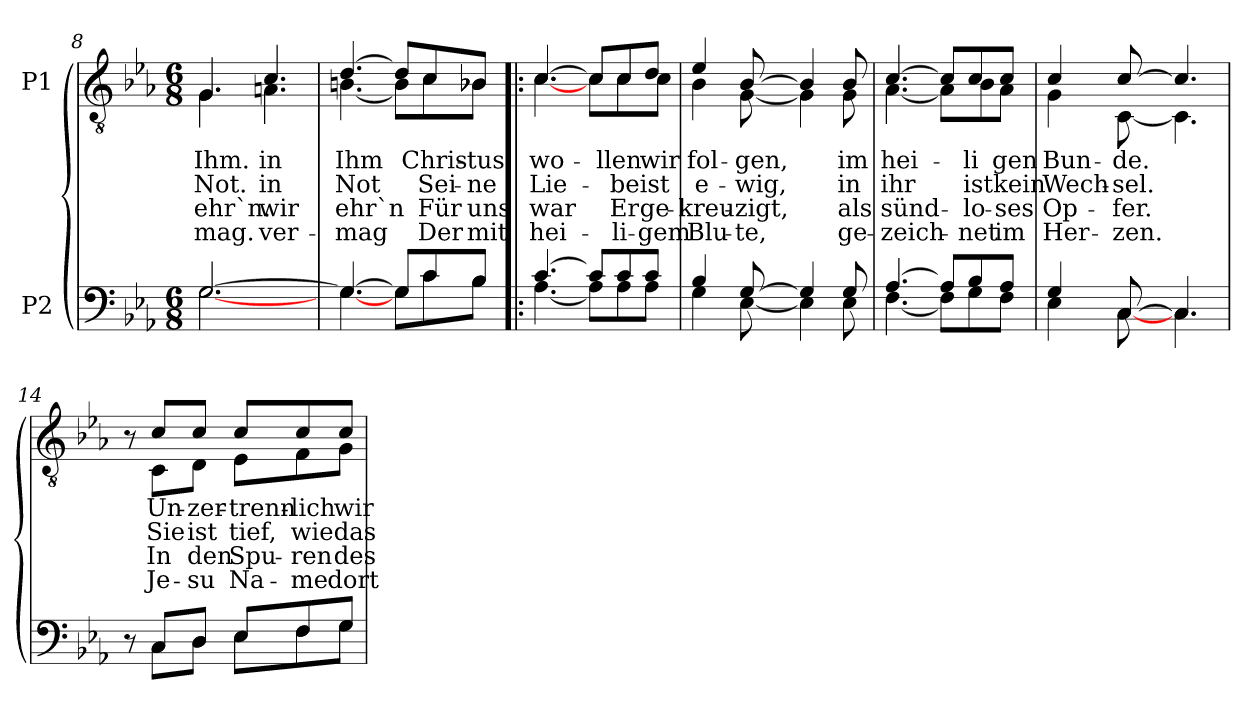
**kern	**kern	**text	**text	**text	**text
*part2	*part1	*part1	*part1	*part1	*part1
*staff2	*staff1	*staff1	*staff1	*staff1	*staff1
*I"P2	*I"P1	*	*	*	*
*clefF4	*clefGv2	*	*	*	*
*	*ITrd7c12	*	*	*	*
*k[b-e-a-]	*k[b-e-a-]	*	*	*	*
*E-:	*E-:	*	*	*	*
*M6/8	*M6/8	*	*	*	*
=8	=8	=8	=8	=8	=8
*^	*	*	*	*	*
!	!	!	!LO:LY:b:color=#000000	!LO:LY:b:color=#000000	!LO:LY:b:color=#000000	!LO:LY:b:color=#000000
*	*	*^	*	*	*	*
[>2.Gi/	[<2.Gi\	4.GGi/	4.GGi\	Ihm.	Not.	ehr`n.	-mag.
!	!	!	!	!LO:LY:b:color=#000000	!LO:LY:b:color=#000000	!LO:LY:b:color=#000000	!LO:LY:b:color=#000000
.	.	4.Ci/	4.AAni\	in	in	wir	ver-
=9	=9	=9	=9	=9	=9	=9	=9
!	!	!	!	!LO:LY:b:color=#000000	!LO:LY:b:color=#000000	!LO:LY:b:color=#000000	!LO:LY:b:color=#000000
4.Gi/_<	[<4.Gi\	[>4.Di/	[<4.BBni\	Ihm	Not	ehr`n	-mag
8Gi/L]	8Gi\L	8Di/L]	8BBi\L]	.	.	.	.
!	!	!	!	!LO:LY:b:color=#000000	!LO:LY:b:color=#000000	!LO:LY:b:color=#000000	!LO:LY:b:color=#000000
8ci/	8ci\	8Ci/	8Ci\	Chris-	Sei-	Für	Der
!	!	!	!	!LO:LY:b:color=#000000	!LO:LY:b:color=#000000	!LO:LY:b:color=#000000	!LO:LY:b:color=#000000
8B-i/J	8B-i\J	8BB-Xi/J	8BB-i\J	-tus	-ne	uns	mit
=10!|:	=10!|:	=10!|:	=10!|:	=10!|:	=10!|:	=10!|:	=10!|:
!	!	!	!	!LO:LY:b:color=#000000	!LO:LY:b:color=#000000	!LO:LY:b:color=#000000	!LO:LY:b:color=#000000
[>4.ci/	[<4.A-i\	[>4.Ci/	[<4.Ci\	wo-	Lie-	war	hei-
8ci/L]	8A-i\L]	8Ci/L]	8Ci\L	.	.	.	.
!	!	!	!	!LO:LY:b:color=#000000	!LO:LY:b:color=#000000	!LO:LY:b:color=#000000	!LO:LY:b:color=#000000
8ci/	8A-i\	8Ci/	8Ci\	-llen	-be	Er	-li-
!	!	!	!	!LO:LY:b:color=#000000	!LO:LY:b:color=#000000	!LO:LY:b:color=#000000	!LO:LY:b:color=#000000
8ci/J	8A-i\J	8Di/J	8Ci\J	wir	ist	ge-	-gem
!!LO:LB:g=z	!!
=11	=11	=11	=11	=11	=11	=11	=11
!	!	!	!	!LO:LY:b:color=#000000	!LO:LY:b:color=#000000	!LO:LY:b:color=#000000	!LO:LY:b:color=#000000
4B-i/	4Gi\	4E-i/	4BB-i\	fol-	e-	-kreu-	Blu-
!	!	!	!	!LO:LY:b:color=#000000	!LO:LY:b:color=#000000	!LO:LY:b:color=#000000	!LO:LY:b:color=#000000
[>8Gi/	[<8E-i\	[>8BB-i/	[<8GGi\	-gen,	-wig,	-zigt,	-te,
4Gi/]	4E-i\]	4BB-i/]	4GGi\]	.	.	.	.
!	!	!	!	!LO:LY:b:color=#000000	!LO:LY:b:color=#000000	!LO:LY:b:color=#000000	!LO:LY:b:color=#000000
8Gi/	8E-i\	8BB-i/	8GGi\	im	in	als	ge-
=12	=12	=12	=12	=12	=12	=12	=12
!	!	!	!	!LO:LY:b:color=#000000	!LO:LY:b:color=#000000	!LO:LY:b:color=#000000	!LO:LY:b:color=#000000
[>4.A-i/	[<4.Fi\	[>4.Ci/	[<4.AA-i\	hei-	ihr	sünd-	-zeich-
8A-i/L]	8Fi\L]	8Ci/L]	8AA-i\L]	.	.	.	.
!	!	!	!	!LO:LY:b:color=#000000	!LO:LY:b:color=#000000	!LO:LY:b:color=#000000	!LO:LY:b:color=#000000
8B-i/	8Gi\	8Ci/	8BB-i\	-li	ist	-lo-	-net
!	!	!	!	!LO:LY:b:color=#000000	!LO:LY:b:color=#000000	!LO:LY:b:color=#000000	!LO:LY:b:color=#000000
8A-i/J	8Fi\J	8Ci/J	8AA-i\J	- gen	kein	-ses	im
=13	=13	=13	=13	=13	=13	=13	=13
!	!	!	!	!LO:LY:b:color=#000000	!LO:LY:b:color=#000000	!LO:LY:b:color=#000000	!LO:LY:b:color=#000000
4Gi/	4E-i\	4Ci/	4GGi\	Bun-	Wech-	Op-	Her-
!	!	!	!	!LO:LY:b:color=#000000	!LO:LY:b:color=#000000	!LO:LY:b:color=#000000	!LO:LY:b:color=#000000
[>8Ci/	[<8Ci\	[>8Ci/	[<8CCi\	-de.	-sel.	-fer.	-zen.
4.Ci/]	4.Ci\	4.Ci/]	4.CCi\]	.	.	.	.
=14	=14	=14	=14	=14	=14	=14	=14
8r	8ryy	8r	8ryy	.	.	.	.
!	!	!	!	!LO:LY:b:color=#000000	!LO:LY:b:color=#000000	!LO:LY:b:color=#000000	!LO:LY:b:color=#000000
8Ci/L	8Ci\L	8Ci/L	8CCi\L	Un-	Sie	In	Je-
!	!	!	!	!LO:LY:b:color=#000000	!LO:LY:b:color=#000000	!LO:LY:b:color=#000000	!LO:LY:b:color=#000000
8Di/J	8Di\J	8Ci/J	8DDi\J	-zer-	ist	den	-su
!	!	!	!	!LO:LY:b:color=#000000	!LO:LY:b:color=#000000	!LO:LY:b:color=#000000	!LO:LY:b:color=#000000
8E-i/L	8E-i\L	8Ci/L	8EE-i\L	-trenn-	tief,	Spu-	Na-
!	!	!	!	!LO:LY:b:color=#000000	!LO:LY:b:color=#000000	!LO:LY:b:color=#000000	!LO:LY:b:color=#000000
8Fi/	8Fi\	8Ci/	8FFi\	-lich	wie	-ren	-me
!	!	!	!	!LO:LY:b:color=#000000	!LO:LY:b:color=#000000	!LO:LY:b:color=#000000	!LO:LY:b:color=#000000
8Gi/J	8Gi\J	8Ci/J	8GGi\J	wir	das	des	dort
*v	*v	*	*	*	*	*	*
*	*v	*v	*	*	*	*
=	=	=	=	=	=
*-	*-	*-	*-	*-	*-
